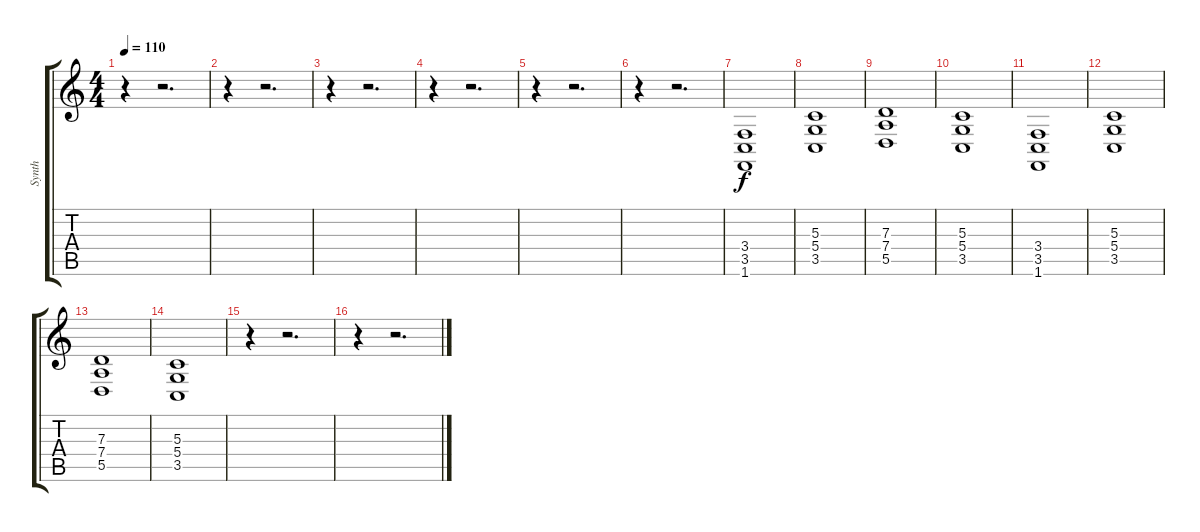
\track ("Synth" "Synth") {instrument pad8sweep}
\staff {score tabs}
\tuning (E4 B3 G3 D3 A2 E2) {hide}
\ts (4 4)
\tempo 110
\clef g2
\ks c
r.4{dy f} r.2{d} |
r.4 r.2{d} |
r.4 r.2{d} |
r.4 r.2{d} |
r.4 r.2{d} |
r.4 r.2{d} |
(3.4 3.5 1.6).1 |
(5.3 5.4 3.5).1 |
(7.3 7.4 5.5).1 |
(5.3 5.4 3.5).1 |
(3.4 3.5 1.6).1 |
(5.3 5.4 3.5).1 |
(7.3 7.4 5.5).1 |
(5.3 5.4 3.5).1 |
r.4 r.2{d} |
r.4 r.2{d}
